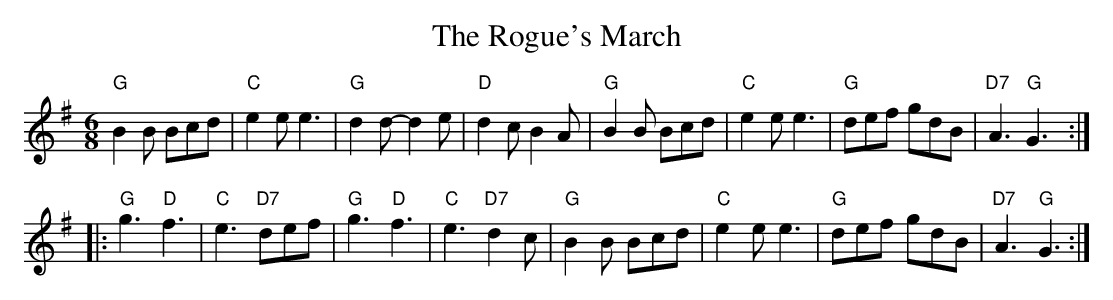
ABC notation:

X:1
T:The Rogue's March
M:6/8
K:G
"G"B2B Bcd|"C"e2e e3|"G"d2d -d2e|"D"d2c B2A|"G"B2B Bcd|"C"e2e e3|"G"def gdB|\
"D7"A3 "G"G3:|
|:"G"g3 "D"f3|"C"e3 "D7"def|"G"g3 "D"f3|"C"e3 "D7"d2c|"G"B2B Bcd|"C"e2e e3|\
"G"def gdB|"D7"A3 "G"G3:|
